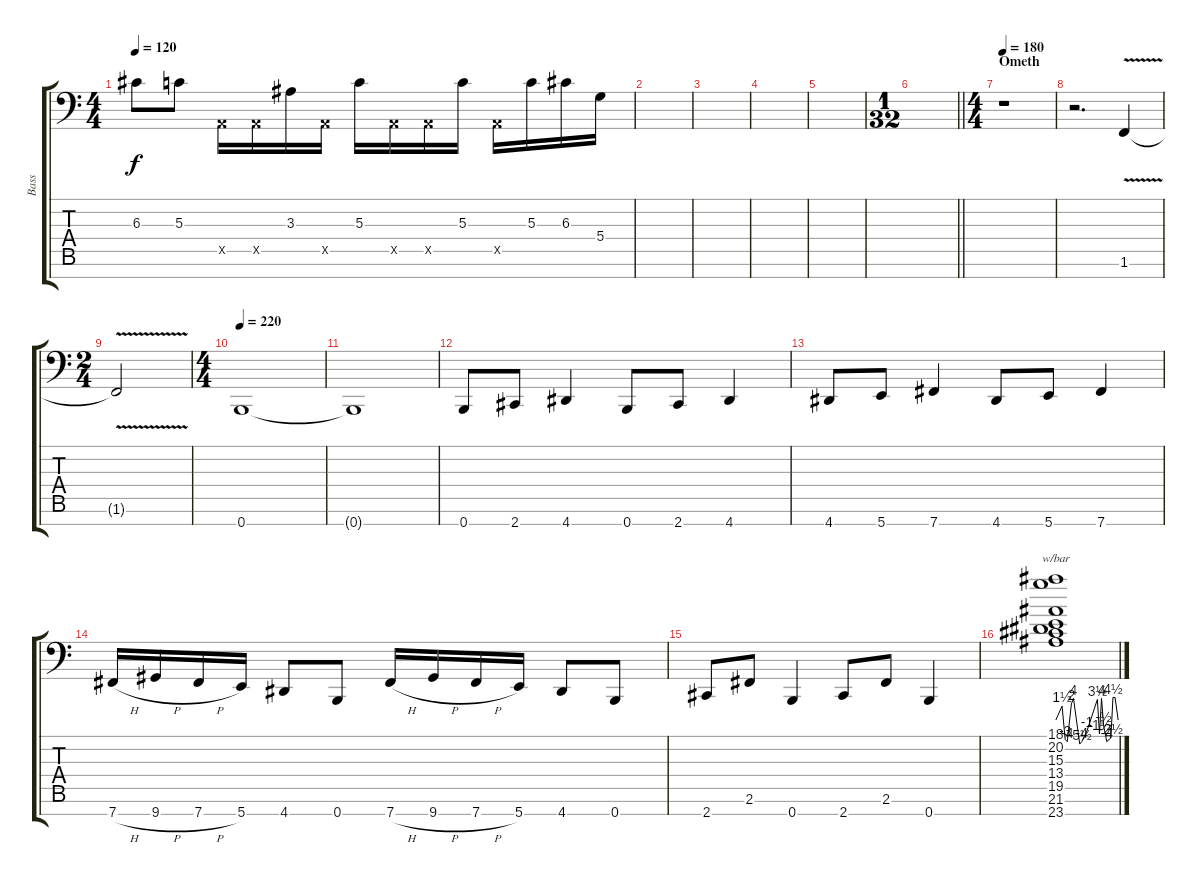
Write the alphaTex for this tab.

\track ("Bass" "Bass") {instrument slapbass1}
\staff {score tabs}
\tuning (E3 B2 G2 D2 A1 E1 B0) {hide}
\ts (4 4)
\tempo 120
\clef f4
\ks c
6.3.8{dy f} 5.3.8 0.5{x}.16 0.5{x}.16 3.3.16 0.5{x}.16 5.3.16 0.5{x}.16 0.5{x}.16 5.3.16 0.5{x}.16 5.3.16 6.3.16 5.4.16 |
|
|
|
|
\ts (1 32)
\barLineRight lightlight
|
\ts (4 4)
\section ("" "Ometh")
\tempo 180
r.1{instrument electricbasspick} |
r.2{d} 1.6{v}.4 |
\ts (2 4)
1.6{t}.2 |
\ts (4 4)
\tempo 220
0.7.1 |
0.7{t}.1 |
0.7.8 2.7.8 4.7.4 0.7.8 2.7.8 4.7.4 |
4.7.8 5.7.8 7.7.4 4.7.8 5.7.8 7.7.4 |
7.7{h}.16 9.7{h}.16 7.7{h}.16 5.7.16 4.7.8 0.7.8 7.7{h}.16 9.7{h}.16 7.7{h}.16 5.7.16 4.7.8 0.7.8 |
2.7.8 2.6.8 0.7.4 2.7.8 2.6.8 0.7.4 |
(18.1 20.2 15.3 13.4 19.5 21.6 23.7).1{tbe (custom default 0 0 6 6 9 -12 11 -16 15 8 17 16 23 -22 25 -16 30 -4 40 14 42 -6 44 16 46 -2 49 -16 53 -10 55 18 57 18 60 0) instrument slapbass1}
